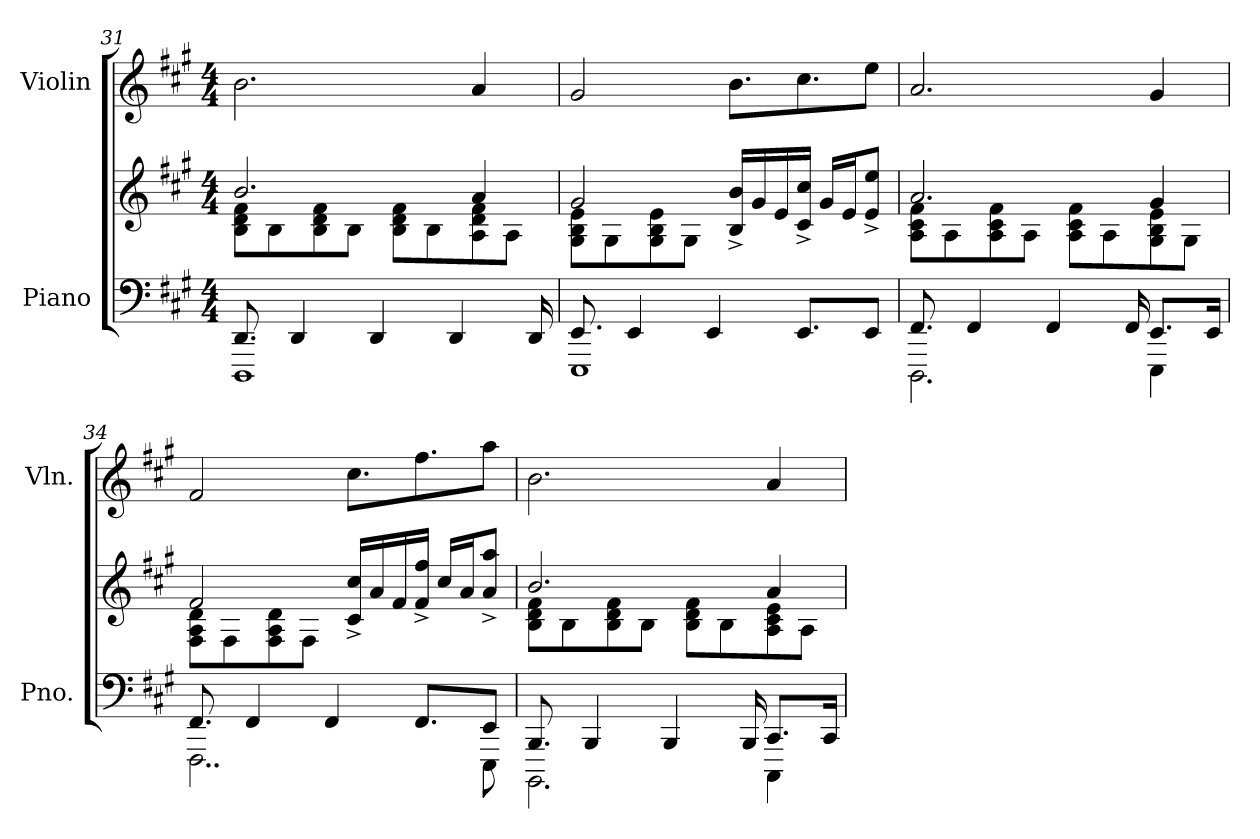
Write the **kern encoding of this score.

**kern	**kern	**kern
*part2	*part2	*part1
*staff3	*staff2	*staff1
*I"Piano	*	*I"Violin
*I'Pno.	*	*I'Vln.
!!LO:LB:g=z
*clefF4	*clefG2	*clefG2
*k[f#c#g#]	*k[f#c#g#]	*k[f#c#g#]
*M4/4	*M4/4	*M4/4
=31	=31	=31
*^	*^	*
8.DD/	1DDD	2.b/	8B\ 8d\ 8f#\L	2.b\
.	.	.	8B\	.
4DD/	.	.	.	.
.	.	.	8B\ 8d\ 8f#\	.
.	.	.	8B\J	.
4DD/	.	.	.	.
.	.	.	8B\ 8d\ 8f#\L	.
.	.	.	8B\	.
4DD/	.	.	.	.
.	.	4a/	8A\ 8d\ 8f#\	4a/
.	.	.	8A\J	.
16DD/	.	.	.	.
=32	=32	=32	=32	=32
8.EE/	1EEE	2g#/	8G#\ 8B\ 8e\L	2g#/
.	.	.	8G#\	.
4EE/	.	.	.	.
.	.	.	8G#\ 8B\ 8e\	.
.	.	.	8G#\J	.
4EE/	.	.	.	.
.	.	16B/^ 16b/^LL	2ryy	8.b\L
.	.	16g#/	.	.
.	.	16e/	.	.
8.EE/L	.	16c#/^ 16cc#/^JJ	.	8.cc#\
.	.	16g#/LL	.	.
.	.	16e/J	.	.
8EE/J	.	8e/^ 8ee/^J	.	8ee\J
=33	=33	=33	=33	=33
8.FF#/	2.DDD\	2.a/	8A\ 8c#\ 8f#\L	2.a/
.	.	.	8A\	.
4FF#/	.	.	.	.
.	.	.	8A\ 8c#\ 8f#\	.
.	.	.	8A\J	.
4FF#/	.	.	.	.
.	.	.	8A\ 8c#\ 8f#\L	.
.	.	.	8A\	.
16FF#/	.	.	.	.
8.EE/L	4EEE\	4g#/	8G#\ 8B\ 8e\	4g#/
.	.	.	8G#\J	.
16EE/Jk	.	.	.	.
!!LO:LB:g=z
=34	=34	=34	=34	=34
8.FF#/	2..FFF#\	2f#/	8F#\ 8A\ 8d\L	2f#/
.	.	.	8F#\	.
4FF#/	.	.	.	.
.	.	.	8F#\ 8A\ 8d\	.
.	.	.	8F#\J	.
4FF#/	.	.	.	.
.	.	16c#/^ 16cc#/^LL	2ryy	8.cc#\L
.	.	16a/	.	.
.	.	16f#/	.	.
8.FF#/L	.	16f#/^ 16ff#/^JJ	.	8.ff#\
.	.	16cc#/LL	.	.
.	.	16a/J	.	.
8EE/J	8EEE\	8a/^ 8aa/^J	.	8aa\J
=35	=35	=35	=35	=35
8.BBB/	2.BBBB\	2.b/	8B\ 8d\ 8f#\L	2.b\
.	.	.	8B\	.
4BBB/	.	.	.	.
.	.	.	8B\ 8d\ 8f#\	.
.	.	.	8B\J	.
4BBB/	.	.	.	.
.	.	.	8B\ 8d\ 8f#\L	.
.	.	.	8B\	.
16BBB/	.	.	.	.
8.CC#/L	4CCC#\	4a/	8A\ 8c#\ 8e\	4a/
.	.	.	8A\J	.
16CC#/Jk	.	.	.	.
*v	*v	*	*	*
*	*v	*v	*
=	=	=
*-	*-	*-
